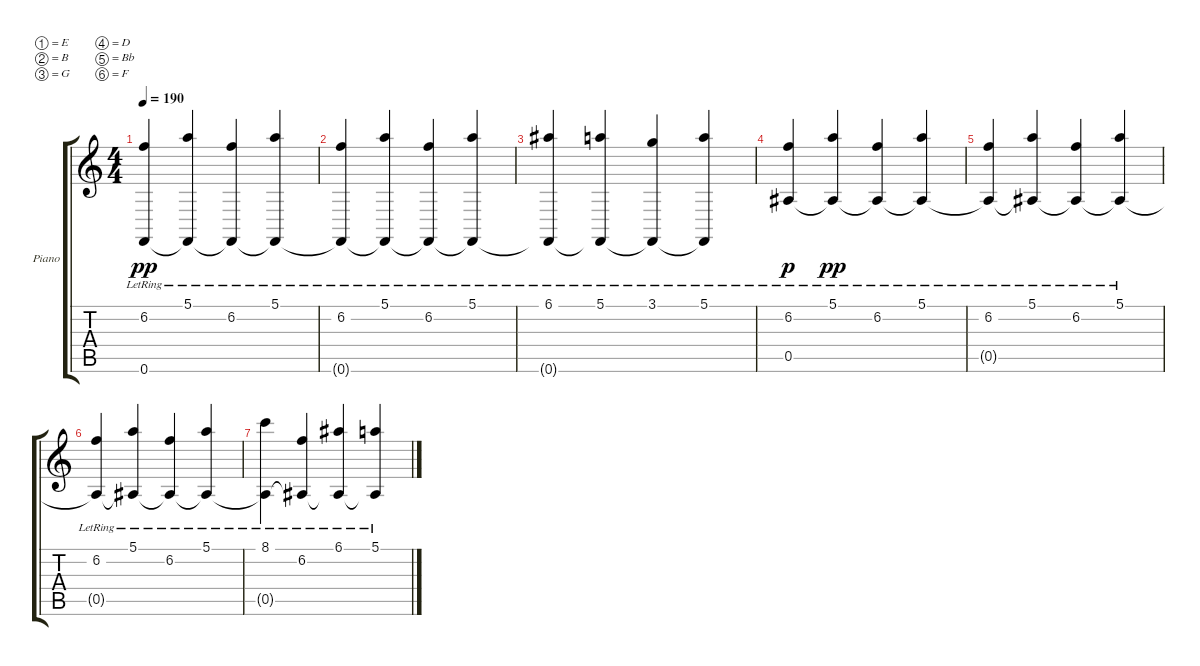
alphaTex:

\defaultSystemsLayout 4
\bracketExtendMode groupsimilarinstruments
\firstSystemTrackNameOrientation horizontal
\otherSystemsTrackNameOrientation horizontal
\track ("Piano" "Piano") {instrument acousticguitarsteel}
\staff {score tabs}
\tuning (E4 B3 G3 D3 Bb2 F1)
\ts (4 4)
\tempo 190
\clef g2
\ks c
(6.2{lr} 0.6{lr t}).4{dy pp} (5.1{lr} 0.6{lr t}).4 (6.2{lr} 0.6{lr t}).4 (5.1{lr} 0.6{lr t}).4 |
(6.2{lr} 0.6{lr t}).4 (5.1{lr} 0.6{lr t}).4 (6.2{lr} 0.6{lr t}).4 (5.1{lr} 0.6{lr t}).4 |
(6.1{lr} 0.6{lr t}).4 (5.1{lr} 0.6{lr t}).4 (3.1{lr} 0.6{lr t}).4 (5.1{lr} 0.6{lr t}).4 |
(6.2{lr} 0.5{lr}).4{dy p} (5.1{lr} 0.5{lr t}).4{dy pp} (6.2{lr} 0.5{lr t}).4 (5.1{lr} 0.5{lr t}).4 |
(6.2{lr} 0.5{lr t}).4 (5.1{lr} 0.5{lr t}).4 (6.2{lr} 0.5{lr t}).4 (5.1{lr} 0.5{lr t}).4 |
(6.2{lr} 0.5{lr t}).4 (5.1{lr} 0.5{lr t}).4 (6.2{lr} 0.5{lr t}).4 (5.1{lr} 0.5{lr t}).4 |
(8.1{lr} 0.5{lr t}).4 (0.5{lr t} 6.2).4 (6.1 0.5{lr t}).4 (5.1 0.5{lr t}).4
